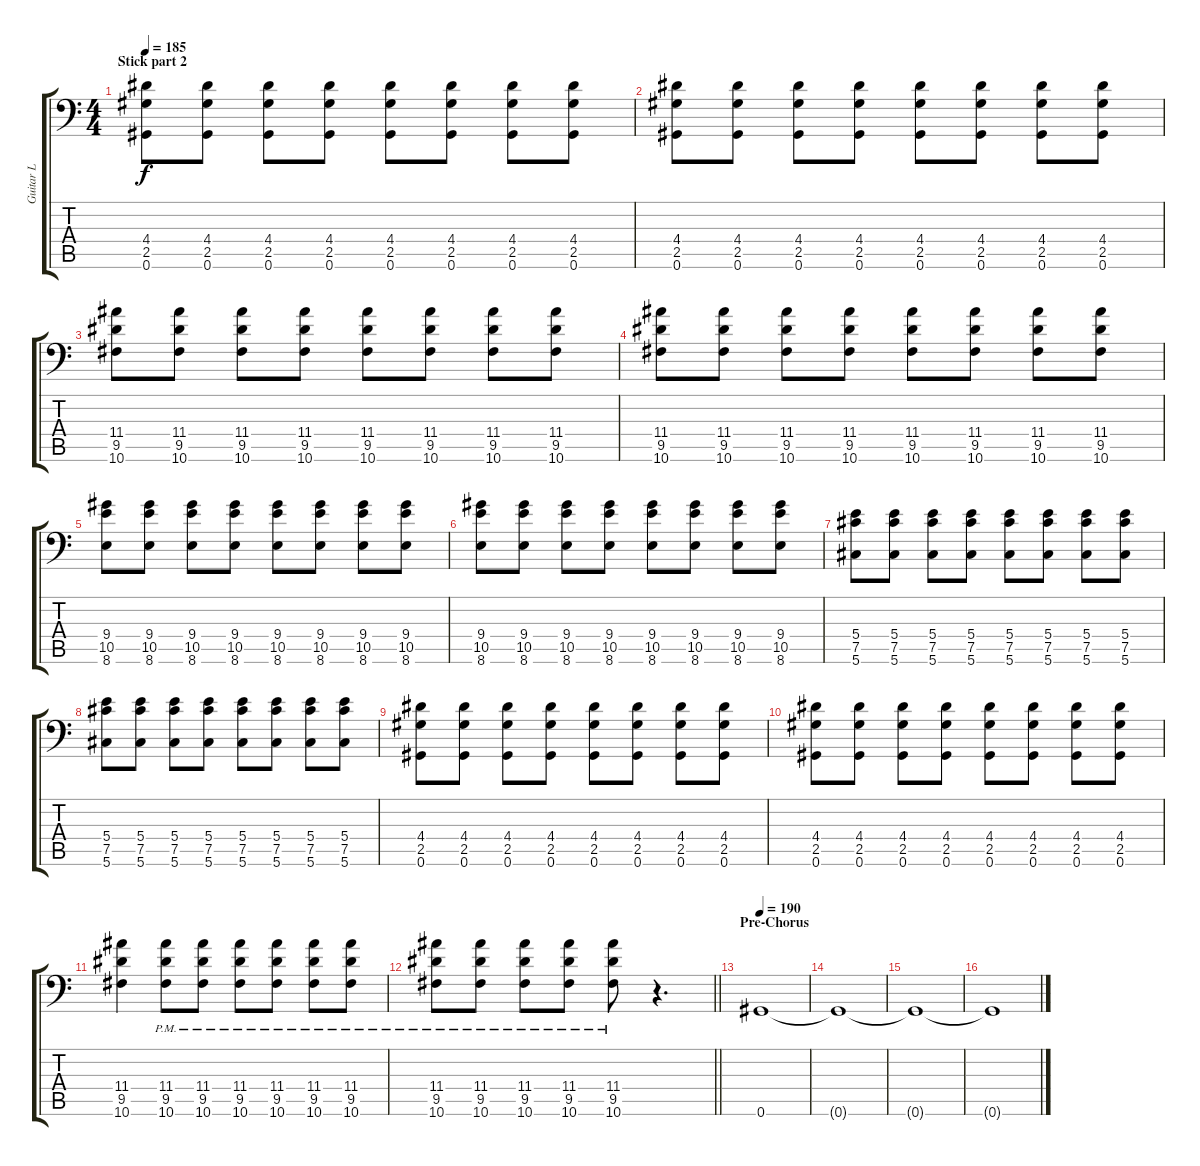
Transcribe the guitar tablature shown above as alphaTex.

\track ("Guitar L" "Guitar L") {instrument distortionguitar}
\staff {score tabs}
\tuning (Db4 Ab3 E3 B2 Gb2 Ab1) {hide}
\ts (4 4)
\section ("" "Stick part 2")
\tempo 185
\clef f4
\ks c
(4.4 2.5 0.6).8{dy f} (4.4 2.5 0.6).8 (4.4 2.5 0.6).8 (4.4 2.5 0.6).8 (4.4 2.5 0.6).8 (4.4 2.5 0.6).8 (4.4 2.5 0.6).8 (4.4 2.5 0.6).8 |
(4.4 2.5 0.6).8 (4.4 2.5 0.6).8 (4.4 2.5 0.6).8 (4.4 2.5 0.6).8 (4.4 2.5 0.6).8 (4.4 2.5 0.6).8 (4.4 2.5 0.6).8 (4.4 2.5 0.6).8 |
(11.4 9.5 10.6).8 (11.4 9.5 10.6).8 (11.4 9.5 10.6).8 (11.4 9.5 10.6).8 (11.4 9.5 10.6).8 (11.4 9.5 10.6).8 (11.4 9.5 10.6).8 (11.4 9.5 10.6).8 |
(11.4 9.5 10.6).8 (11.4 9.5 10.6).8 (11.4 9.5 10.6).8 (11.4 9.5 10.6).8 (11.4 9.5 10.6).8 (11.4 9.5 10.6).8 (11.4 9.5 10.6).8 (11.4 9.5 10.6).8 |
(9.4 10.5 8.6).8 (9.4 10.5 8.6).8 (9.4 10.5 8.6).8 (9.4 10.5 8.6).8 (9.4 10.5 8.6).8 (9.4 10.5 8.6).8 (9.4 10.5 8.6).8 (9.4 10.5 8.6).8 |
(9.4 10.5 8.6).8 (9.4 10.5 8.6).8 (9.4 10.5 8.6).8 (9.4 10.5 8.6).8 (9.4 10.5 8.6).8 (9.4 10.5 8.6).8 (9.4 10.5 8.6).8 (9.4 10.5 8.6).8 |
(5.4 7.5 5.6).8 (5.4 7.5 5.6).8 (5.4 7.5 5.6).8 (5.4 7.5 5.6).8 (5.4 7.5 5.6).8 (5.4 7.5 5.6).8 (5.4 7.5 5.6).8 (5.4 7.5 5.6).8 |
(5.4 7.5 5.6).8 (5.4 7.5 5.6).8 (5.4 7.5 5.6).8 (5.4 7.5 5.6).8 (5.4 7.5 5.6).8 (5.4 7.5 5.6).8 (5.4 7.5 5.6).8 (5.4 7.5 5.6).8 |
(4.4 2.5 0.6).8 (4.4 2.5 0.6).8 (4.4 2.5 0.6).8 (4.4 2.5 0.6).8 (4.4 2.5 0.6).8 (4.4 2.5 0.6).8 (4.4 2.5 0.6).8 (4.4 2.5 0.6).8 |
(4.4 2.5 0.6).8 (4.4 2.5 0.6).8 (4.4 2.5 0.6).8 (4.4 2.5 0.6).8 (4.4 2.5 0.6).8 (4.4 2.5 0.6).8 (4.4 2.5 0.6).8 (4.4 2.5 0.6).8 |
(11.4 9.5 10.6).4 (11.4{pm} 9.5{pm} 10.6{pm}).8 (11.4{pm} 9.5{pm} 10.6{pm}).8 (11.4{pm} 9.5{pm} 10.6{pm}).8 (11.4{pm} 9.5{pm} 10.6{pm}).8 (11.4{pm} 9.5{pm} 10.6{pm}).8 (11.4{pm} 9.5{pm} 10.6{pm}).8 |
\barLineRight lightlight
(11.4{pm} 9.5{pm} 10.6{pm}).8 (11.4{pm} 9.5{pm} 10.6{pm}).8 (11.4{pm} 9.5{pm} 10.6{pm}).8 (11.4{pm} 9.5{pm} 10.6{pm}).8 (11.4{pm} 9.5{pm} 10.6{pm}).8 r.4{d} |
\section ("" "Pre-Chorus")
\tempo 190
0.6.1 |
0.6{t}.1 |
0.6{t}.1 |
0.6{t}.1
